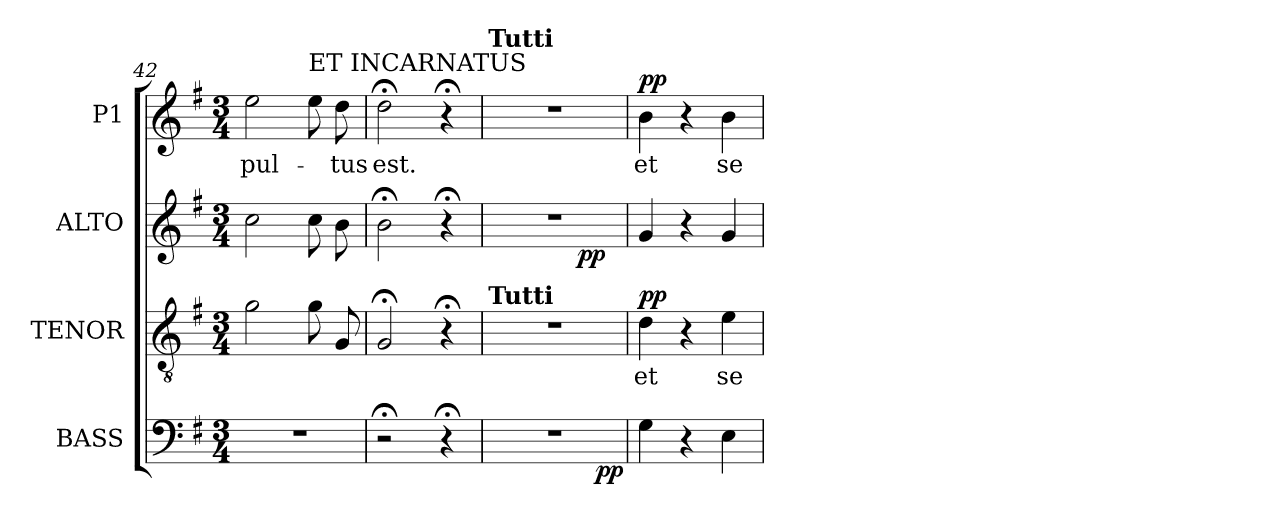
**kern	**dynam	**kern	**text	**dynam	**kern	**dynam	**kern	**text	**dynam
*part4	*part4	*part3	*part3	*part3	*part2	*part2	*part1	*part1	*part1
*staff4	*staff4	*staff3	*staff3	*staff3	*staff2	*staff2	*staff1	*staff1	*staff1
*I"BASS	*	*I"TENOR	*	*	*I"ALTO	*	*I"P1	*	*
*clefF4	*	*clefGv2	*	*	*clefG2	*	*clefG2	*	*
*	*	*ITrd7c12	*	*	*	*	*	*	*
*k[f#]	*	*k[f#]	*	*	*k[f#]	*	*k[f#]	*	*
*G:	*	*G:	*	*	*G:	*	*G:	*	*
*M3/4	*	*M3/4	*	*	*M3/4	*	*M3/4	*	*
=42	=42	=42	=42	=42	=42	=42	=42	=42	=42
!LO:N:vis=1	!	!	!	!	!	!	!	!	!
!	!	!	!	!	!	!	!	!LO:LY:b:color=#000000	!
2.r	.	2Gi\	.	.	2cci\	.	2eei\	-pul-	.
!	!	!	!	!	!	!	!LO:TX:a:t=ET INCARNATUS	!	!
.	.	8Gi\	.	.	8cci\	.	8eei\	.	.
!	!	!	!	!	!	!	!	!LO:LY:b:color=#000000	!
.	.	8GGi/	.	.	8bi\	.	8ddi\	-tus	.
=43	=43	=43	=43	=43	=43	=43	=43	=43	=43
!	!	!	!	!	!	!	!	!LO:LY:b:color=#000000	!
2r;	.	2GG;i/	.	.	2b;i\	.	2dd;i\	est.	.
4r;	.	4r;	.	.	4r;	.	4r;	.	.
=44	=44	=44	=44	=44	=44	=44	=44	=44	=44
!	!	!	!	!	!	!	!LO:TX:a:B:t=Tutti	!	!
!	!	!	!	!	!LO:TX:a:B:t=Tutti	!	!	!	!
!	!	!LO:TX:a:B:t=Tutti	!	!	!	!	!	!	!
!LO:TX:a:B:t=Tutti	!	!	!	!	!	!	!	!	!
!LO:N:vis=1	!	!LO:N:vis=1	!	!	!LO:N:vis=1	!	!LO:N:vis=1	!	!
*^	*	*	*	*	*^	*	*	*	*
2.r	2ryy	.	2.r	.	.	2.r	2ryy	.	2.r	.	.
.	8ryy	.	.	.	.	.	16...ryy	.	.	.	.
.	.	.	.	.	.	.	8ryy	pp	.	.	.
.	32ryy	.	.	.	.	.	.	.	.	.	.
.	512ryy	.	.	.	.	.	.	.	.	.	.
.	16ryy	pp	.	.	.	.	.	.	.	.	.
.	64...ryy	.	.	.	.	.	.	.	.	.	.
.	.	.	.	.	.	.	128ryy	.	.	.	.
*v	*v	*	*	*	*	*v	*v	*	*	*	*
=45	=45	=45	=45	=45	=45	=45	=45	=45	=45
*^	*	*	*	*	*^	*	*	*	*
!	!	!	!	!LO:LY:b:color=#000000	!	!	!	!	!	!	!
*v	*v	*	*	*	*	*v	*v	*	*	*	*
*^	*	*	*	*	*^	*	*	*	*
!	!	!	!	!	!	!	!	!	!	!LO:LY:b:color=#000000	!
*v	*v	*	*	*	*	*v	*v	*	*	*	*
4Gi\	.	4Di\	et	pp	4gi/	.	4bi\	et	pp
4r	.	4r	.	.	4r	.	4r	.	.
!	!	!	!LO:LY:b:color=#000000	!	!	!	!	!	!
!	!	!	!	!	!	!	!	!LO:LY:b:color=#000000	!
4Ei\	.	4Ei\	se-	.	4gi/	.	4bi\	se-	.
=	=	=	=	=	=	=	=	=	=
*-	*-	*-	*-	*-	*-	*-	*-	*-	*-
